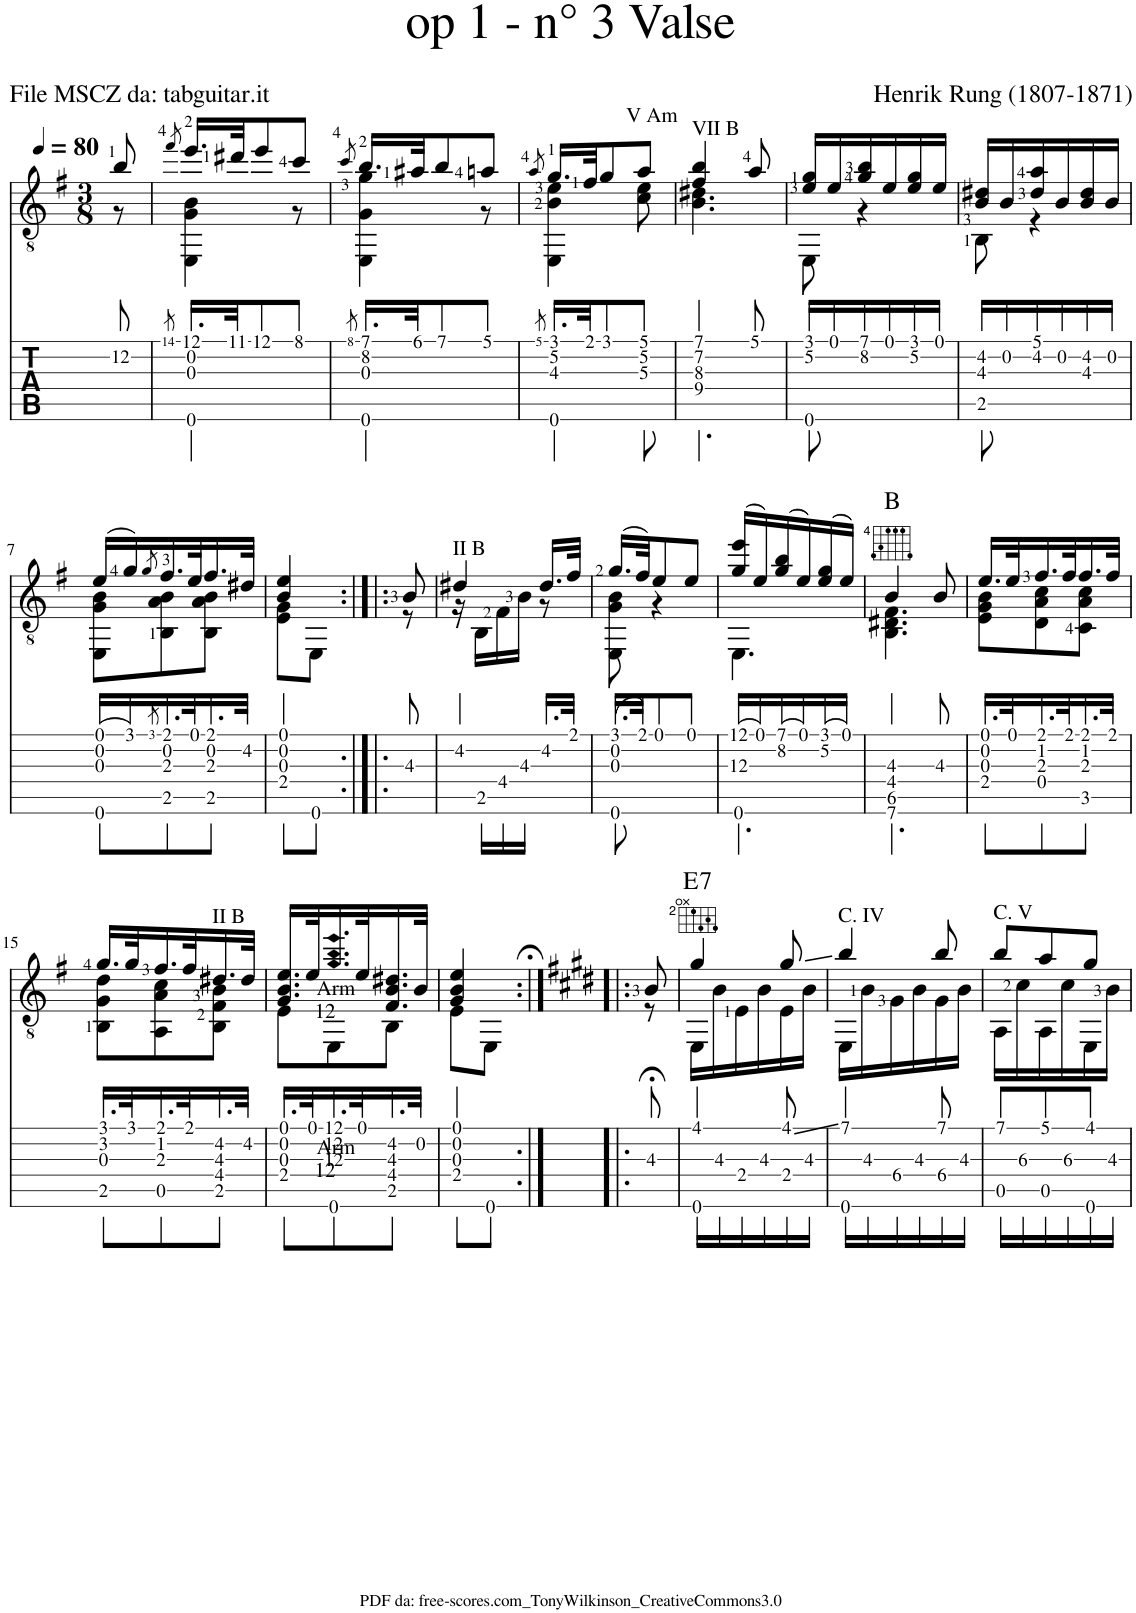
**kern	**kern	**harte
*part2	*part1	*part1
*staff2	*staff1	*
*I"Chitarra classica (Intavolatura)	*I"Guitar	*
*stria6	*	*
*	*clefGv2	*
*k[f#]	*k[f#]	*
*M3/8	*M3/8	*
*MM80	*MM80	*
=	=	=
*^	*^	*
8b/	8r	8b/	8r	.
=1	=1	=1	=1	=1
8qff#/	.	8qff#/	.	.
16.ee/LL	4EE\ 4G\ 4B\	16.ee/LL	4EE\ 4G\ 4B\	.
32dd#X/JK	.	32dd#X/JK	.	.
8ee/	.	8ee/	.	.
8cc/J	8r	8cc/J	8r	.
=2	=2	=2	=2	=2
8qcc/	.	8qcc/	.	.
16.b/LL	4EE\ 4G\ 4g\	16.b/LL	4EE\ 4G\ 4g\	.
32a#X/JK	.	32a#X/JK	.	.
8b/	.	8b/	.	.
8an/J	8r	8an/J	8r	.
=3	=3	=3	=3	=3
8qa/	.	8qa/	.	.
16.g/LL	4EE\ 4B\ 4e\	16.g/LL	4EE\ 4B\ 4e\	.
32f#/JK	.	32f#/JK	.	.
8g/	.	8g/	.	.
!	!	!LO:TX:a:t=V Am	!	!
8a/J	8c\ 8e\	8a/J	8c\ 8e\	.
=4	=4	=4	=4	=4
!	!	!LO:TX:a:t=VII B	!	!
4f#/ 4b/	4.B\ 4.d#X\	4f#/ 4b/	4.B\ 4.d#X\	.
8a/	.	8a/	.	.
=5	=5	=5	=5	=5
16e/ 16g/LL	8EE\	16e/ 16g/LL	8EE\	.
16e/	.	16e/	.	.
16g/ 16b/	4r	16g/ 16b/	4r	.
16e/	.	16e/	.	.
16e/ 16g/	.	16e/ 16g/	.	.
16e/JJ	.	16e/JJ	.	.
=6	=6	=6	=6	=6
16B/ 16d#X/LL	8BB\	16B/ 16d#X/LL	8BB\	.
16B/	.	16B/	.	.
16d#/ 16a/	4r	16d#/ 16a/	4r	.
16B/	.	16B/	.	.
16B/ 16d#/	.	16B/ 16d#/	.	.
16B/JJ	.	16B/JJ	.	.
!!LO:LB:g=z	!!
=7	=7	=7	=7	=7
(16e/LL	8EE\ 8G\ 8B\L	(16e/LL	8EE\ 8G\ 8B\L	.
16g/)	.	16g/)	.	.
8qg/	.	8qg/	.	.
16.f#/	8BB\ 8A\ 8B\	16.f#/	8BB\ 8A\ 8B\	.
32e/K	.	32e/K	.	.
16.f#/	8BB\ 8A\ 8B\J	16.f#/	8BB\ 8A\ 8B\J	.
32d#X/JJk	.	32d#X/JJk	.	.
=8	=8	=8	=8	=8
4B/ 4e/	8E\ 8G\L	4B/ 4e/	8E\ 8G\L	.
.	8EE\J	.	8EE\J	.
=9:|!|:	=9:|!|:	=9:|!|:	=9:|!|:	=9:|!|:
8B/	8r	8B/	8r	.
=10	=10	=10	=10	=10
!	!	!LO:TX:a:t=II B	!	!
4d#X/	16r	4d#X/	16r	.
.	16BB\LL	.	16BB\LL	.
.	16F#\	.	16F#\	.
.	16B\JJ	.	16B\JJ	.
16.d#/LL	8r	16.d#/LL	8r	.
32f#/JJk	.	32f#/JJk	.	.
=11	=11	=11	=11	=11
(16.g/LL	8EE\ 8G\ 8B\	(16.g/LL	8EE\ 8G\ 8B\	.
32f#/JK)	.	32f#/JK)	.	.
8e/	4r	8e/	4r	.
8e/J	.	8e/J	.	.
=12	=12	=12	=12	=12
(16g/ 16ee/LL	4.EE\	(16g/ 16ee/LL	4.EE\	.
16e/)	.	16e/)	.	.
(16g/ 16b/	.	(16g/ 16b/	.	.
16e/)	.	16e/)	.	.
(16e/ 16g/	.	(16e/ 16g/	.	.
16e/JJ)	.	16e/JJ)	.	.
=13	=13	=13	=13	=13
4B/	4.BB\ 4.D#X\ 4.F#\	4B/	4.BB\ 4.D#X\ 4.F#\	B:maj
8B/	.	8B/	.	.
=14	=14	=14	=14	=14
16.e/LL	8E\ 8G\ 8B\L	16.e/LL	8E\ 8G\ 8B\L	.
32e/K	.	32e/K	.	.
16.f#/	8D\ 8A\ 8c\	16.f#/	8D\ 8A\ 8c\	.
32f#/K	.	32f#/K	.	.
16.f#/	8C\ 8A\ 8c\J	16.f#/	8C\ 8A\ 8c\J	.
32f#/JJk	.	32f#/JJk	.	.
!!LO:LB:g=z	!!
=15	=15	=15	=15	=15
16.g/LL	8BB\ 8G\ 8d\L	16.g/LL	8BB\ 8G\ 8d\L	.
32g/K	.	32g/K	.	.
16.f#/	8AA\ 8A\ 8c\	16.f#/	8AA\ 8A\ 8c\	.
32f#/K	.	32f#/K	.	.
!	!	!LO:TX:a:t=II B	!	!
16.d#X/	8BB\ 8F#\ 8B\J	16.d#X/	8BB\ 8F#\ 8B\J	.
32d#/JJk	.	32d#/JJk	.	.
=16	=16	=16	=16	=16
16.G/ 16.B/ 16.e/LL	8E\L	16.G/ 16.B/ 16.e/LL	8E\L	.
32e/K	.	32e/K	.	.
!	!	!LO:TX:a:t=Arm	!	!
!	!	!LO:TX:a:t=12	!	!
!LO:TX:a:t=Arm	!	!	!	!
!LO:TX:a:t=12	!	!	!	!
16.g/ 16.b/ 16.ee/	8EE\	16.g/ 16.b/ 16.ee/	8EE\	.
32e/K	.	32e/K	.	.
16.F#/ 16.B/ 16.d#X/	8BB\J	16.F#/ 16.B/ 16.d#X/	8BB\J	.
32B/JJk	.	32B/JJk	.	.
=17	=17	=17	=17	=17
4G/ 4B/ 4e/	8E\L	4G/ 4B/ 4e/	8E\L	.
.	8EE\J	.	8EE\J	.
=18:|!|:	=18:|!|:	=18:|!|:	=18:|!|:	=18:|!|:
*k[f#c#g#d#]	*	*k[f#c#g#d#]	*	*
8B;</	8r	8B/	8r	.
=19	=19	=19	=19	=19
!	!	!	!	!LO:H:kt=7
4g#/	16EE\LL	4g#/	16EE\LL	E:7
.	16B\	.	16B\	.
.	16E\	.	16E\	.
.	16B\	.	16B\	.
8g#/	16E\	8g#/	16E\	.
.	16B\JJ	.	16B\JJ	.
=20	=20	=20	=20	=20
!	!	!LO:TX:a:t=C. IV	!	!
4b/	16EE\LL	4b/	16EE\LL	.
.	16B\	.	16B\	.
.	16G#\	.	16G#\	.
.	16B\	.	16B\	.
8b/	16G#\	8b/	16G#\	.
.	16B\JJ	.	16B\JJ	.
=21	=21	=21	=21	=21
!	!	!LO:TX:a:t=C. V	!	!
8b/L	16AA\LL	8b/L	16AA\LL	.
.	16c#\	.	16c#\	.
8a/	16AA\	8a/	16AA\	.
.	16c#\	.	16c#\	.
8g#/J	16EE\	8g#/J	16EE\	.
.	16B\JJ	.	16B\JJ	.
*v	*v	*	*	*
*	*v	*v	*
=	=	=
*-	*-	*-
